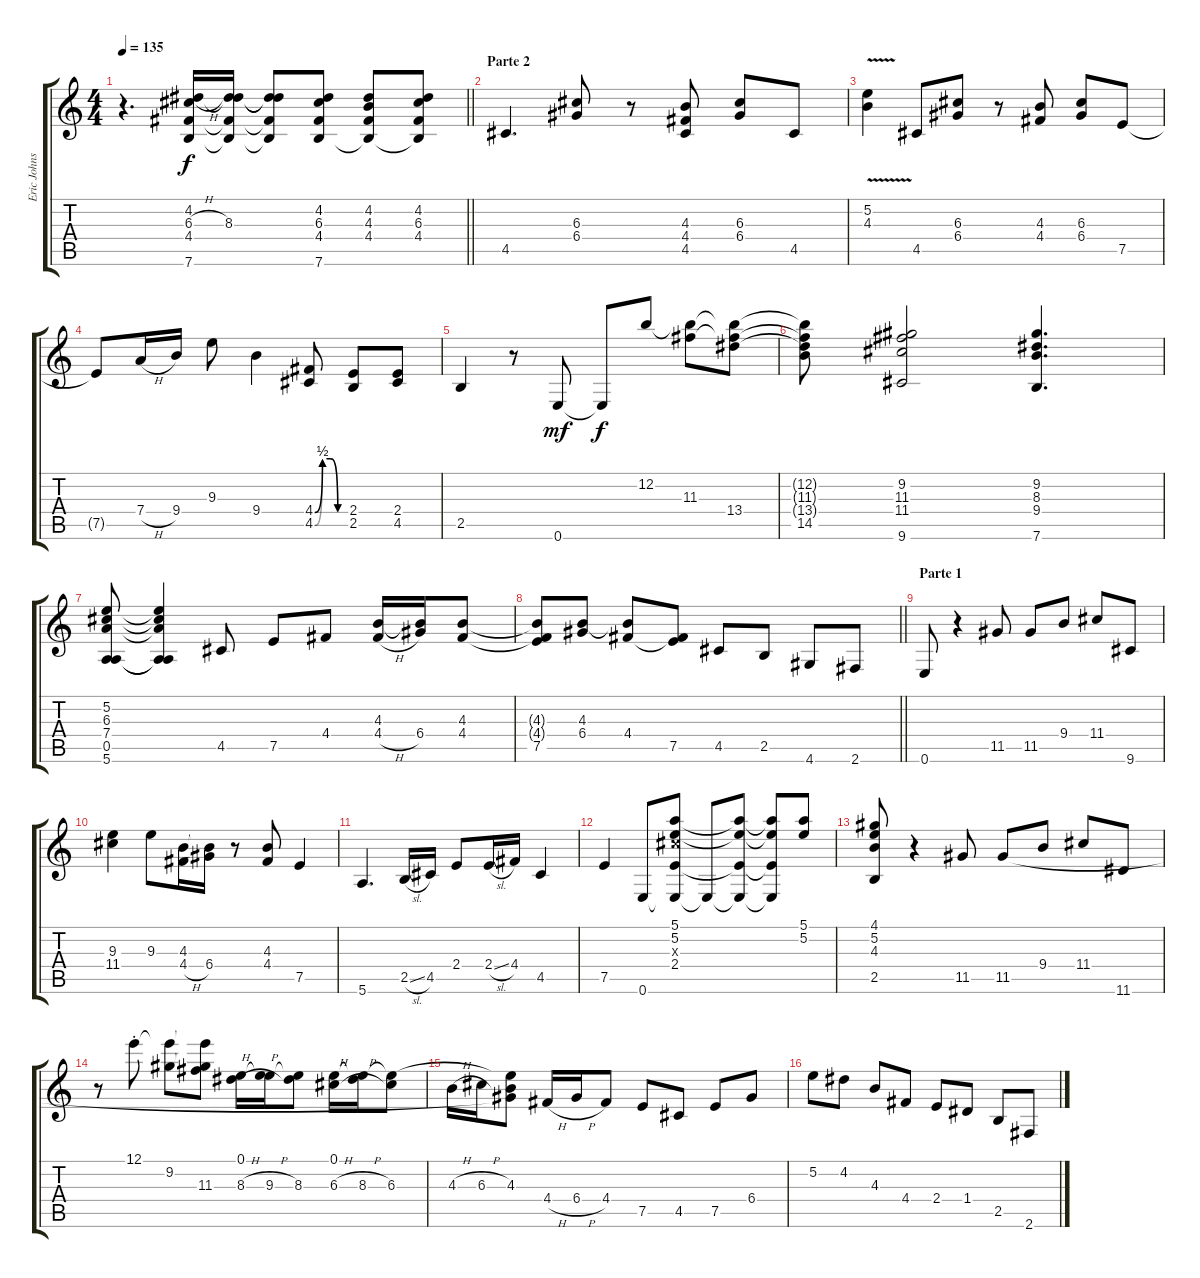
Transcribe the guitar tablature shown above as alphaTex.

\track ("Eric Johnson (Efects)" "Eric Johns") {instrument acousticguitarsteel}
\staff {score tabs}
\tuning (E4 B3 G3 D3 A2 E2) {hide}
\ts (4 4)
\tempo 135
\clef g2
\barLineRight lightlight
\ks c
r.4{d dy f} (4.2 6.3{h} 4.4 7.6).16 (4.2{t} 8.3 4.4{t} 7.6{t}).16 (4.2{t} 8.3{t} 4.4{t} 7.6{t}).8 (4.2 6.3 4.4 7.6).8 (4.2 4.3 4.4 7.6{t}).8 (4.2 6.3 4.4 7.6{t}).8 |
\section ("" "Parte 2")
4.5.4{d} (6.3 6.4).8 r.8 (4.3 4.4 4.5).8 (6.3 6.4).8 4.5.8 |
(5.2{v} 4.3{v}).4 4.5.8 (6.3 6.4).8 r.8 (4.3 4.4).8 (6.3 6.4).8 7.5.8 |
7.5{t}.8 7.4{h}.16 9.4.16 9.3.8 9.4.4 (4.4{be (custom 0 0 15 2 30 2 45 0 60 0)} 4.5{be (custom 0 0 15 2 30 2 45 0 60 0)}).8 (2.4 2.5).8 (2.4 4.5).8 |
2.5.4 r.8 0.6.8{dy mf} 0.6{t}.8{dy f} 12.2.8 (12.2{t} 11.3).8 (12.2{t} 11.3{t} 13.4).8 |
(12.2{t} 11.3{t} 13.4{t} 14.5).8 (9.2 11.3 11.4 9.6).2 (9.2 8.3 9.4 7.6).4{d} |
(5.2 6.3 7.4 0.5 5.6).8 (5.2{t} 6.3{t} 7.4{t} 0.5{t} 5.6{t}).4 4.5.8 7.5.8 4.4.8 (4.3 4.4{h}).16 (4.3{t} 6.4).16 (4.3 4.4).8 |
\barLineRight lightlight
(4.3{t} 4.4{t} 7.5).8 (4.3 6.4).8 (4.3{t} 4.4).8 (4.4{t} 7.5).8 4.5.8 2.5.8 4.6.8 2.6.8 |
\section ("" "Parte 1")
0.6.8 r.4 11.5.8 11.5.8 9.4.8 11.4.8 9.6.8 |
(9.3 11.4).4 9.3.8 (4.3 4.4{h}).16 (4.3{t} 6.4).16 r.8 (4.3 4.4).8 7.5.4 |
5.6.4{d} 2.5{sl}.16 4.5.16 2.4.8 2.4{sl}.16 4.4.16 4.5.4 |
7.5.4 0.6.8 (5.1 5.2 6.3{x} 2.4 0.6{t}).8 0.6{t}.8 (5.1{t} 5.2{t} 2.4{t} 0.6{t}).8 (5.1{t} 5.2{t} 2.4{t} 0.6{t}).8 (5.1 5.2).8 |
(4.1 5.2 4.3 2.5).8 r.4 11.5.8 11.5.8 9.4.8 11.4.8 11.6.8 |
r.8 12.1{st}.8 (12.1{t} 9.2).8 (12.1{t} 9.2{t} 11.3).8 (0.1 8.3{h}).16 (0.1{t} 9.3{h}).16 (0.1{t} 8.3).8 (0.1 6.3{h}).16 (0.1{t} 8.3{h}).16 (0.1{t} 6.3).8 |
4.3{h}.16 6.3{h}.16 (0.1{t} 4.3 11.5{t}).8 4.4{h}.16 6.4{h}.16 4.4.8 7.5.8 4.5.8 7.5.8 6.4.8 |
5.2.8 4.2.8 4.3.8 4.4.8 2.4.8 1.4.8 2.5.8 2.6.8
